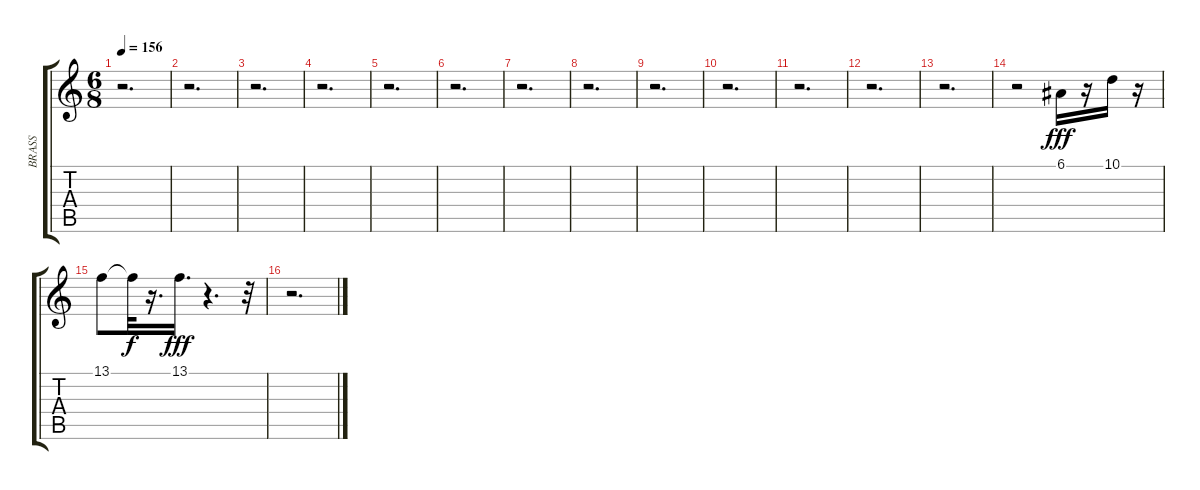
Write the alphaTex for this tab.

\track ("BRASS" "BRASS") {instrument trumpet}
\staff {score tabs}
\tuning (E4 B3 G3 D3 A2 E2) {hide}
\ts (6 8)
\tempo 156
\clef g2
\ks c
r.2{d dy f} |
r.2{d} |
r.2{d} |
r.2{d} |
r.2{d} |
r.2{d} |
r.2{d} |
r.2{d} |
r.2{d} |
r.2{d} |
r.2{d} |
r.2{d} |
r.2{d} |
r.2 6.1.16{dy fff} r.16 10.1.16 r.16 |
13.1.8 13.1{t}.32{dy f} r.16{d} 13.1.16{d dy fff} r.4{d} r.32 |
r.2{d}
